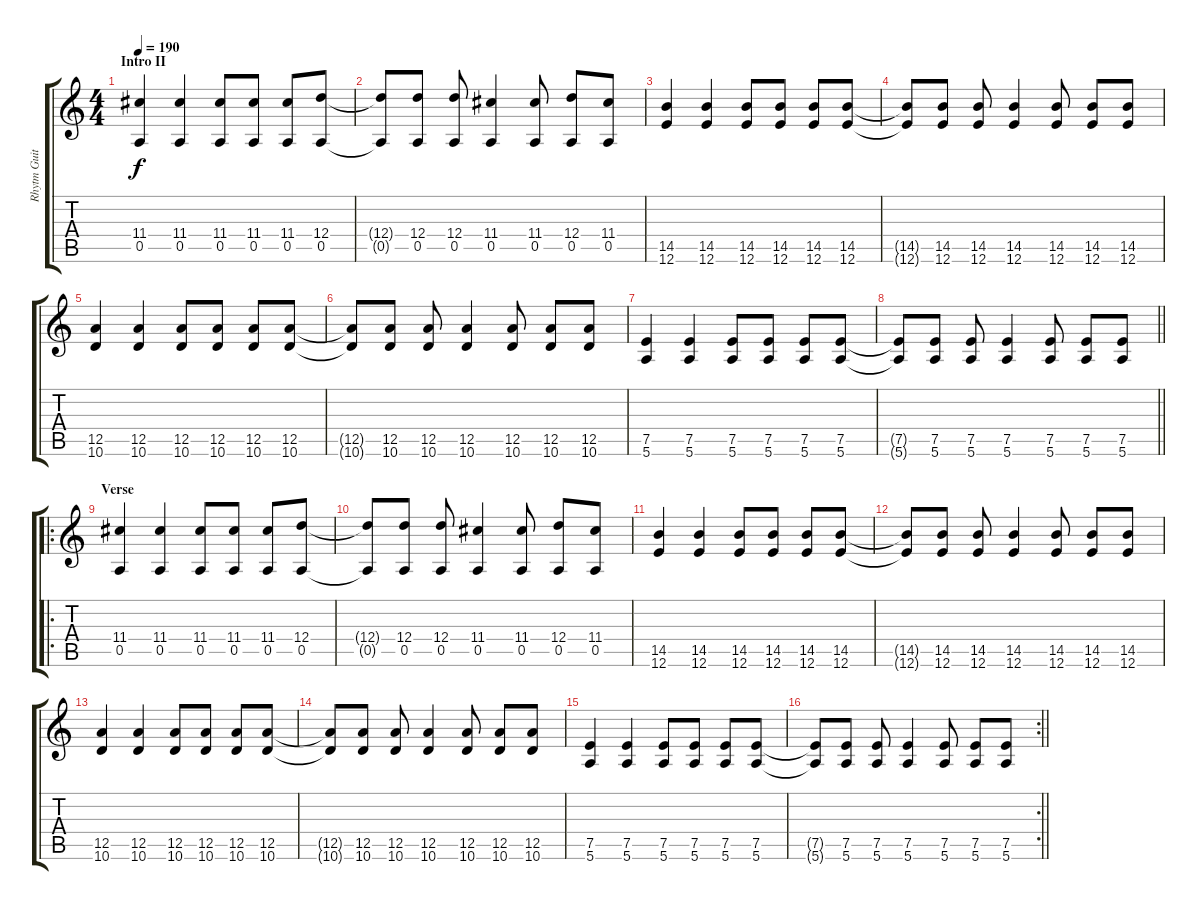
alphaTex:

\track ("Rhytm Guitar" "Rhytm Guit") {instrument distortionguitar}
\staff {score tabs}
\tuning (E4 B3 G3 D3 A2 E2) {hide}
\ts (4 4)
\section ("" "Intro II")
\tempo 190
\clef g2
\ks c
(11.4 0.5).4{dy f instrument overdrivenguitar} (11.4 0.5).4 (11.4 0.5).8 (11.4 0.5).8 (11.4 0.5).8 (12.4 0.5).8 |
(12.4{t} 0.5{t}).8 (12.4 0.5).8 (12.4 0.5).8 (11.4 0.5).4 (11.4 0.5).8 (12.4 0.5).8 (11.4 0.5).8 |
(14.5 12.6).4 (14.5 12.6).4 (14.5 12.6).8 (14.5 12.6).8 (14.5 12.6).8 (14.5 12.6).8 |
(14.5{t} 12.6{t}).8 (14.5 12.6).8 (14.5 12.6).8 (14.5 12.6).4 (14.5 12.6).8 (14.5 12.6).8 (14.5 12.6).8 |
(12.5 10.6).4 (12.5 10.6).4 (12.5 10.6).8 (12.5 10.6).8 (12.5 10.6).8 (12.5 10.6).8 |
(12.5{t} 10.6{t}).8 (12.5 10.6).8 (12.5 10.6).8 (12.5 10.6).4 (12.5 10.6).8 (12.5 10.6).8 (12.5 10.6).8 |
(7.5 5.6).4 (7.5 5.6).4 (7.5 5.6).8 (7.5 5.6).8 (7.5 5.6).8 (7.5 5.6).8 |
\barLineRight lightlight
(7.5{t} 5.6{t}).8 (7.5 5.6).8 (7.5 5.6).8 (7.5 5.6).4 (7.5 5.6).8 (7.5 5.6).8 (7.5 5.6).8 |
\ro
\section ("" "Verse")
(11.4 0.5).4 (11.4 0.5).4 (11.4 0.5).8 (11.4 0.5).8 (11.4 0.5).8 (12.4 0.5).8 |
(12.4{t} 0.5{t}).8 (12.4 0.5).8 (12.4 0.5).8 (11.4 0.5).4 (11.4 0.5).8 (12.4 0.5).8 (11.4 0.5).8 |
(14.5 12.6).4 (14.5 12.6).4 (14.5 12.6).8 (14.5 12.6).8 (14.5 12.6).8 (14.5 12.6).8 |
(14.5{t} 12.6{t}).8 (14.5 12.6).8 (14.5 12.6).8 (14.5 12.6).4 (14.5 12.6).8 (14.5 12.6).8 (14.5 12.6).8 |
(12.5 10.6).4 (12.5 10.6).4 (12.5 10.6).8 (12.5 10.6).8 (12.5 10.6).8 (12.5 10.6).8 |
(12.5{t} 10.6{t}).8 (12.5 10.6).8 (12.5 10.6).8 (12.5 10.6).4 (12.5 10.6).8 (12.5 10.6).8 (12.5 10.6).8 |
(7.5 5.6).4 (7.5 5.6).4 (7.5 5.6).8 (7.5 5.6).8 (7.5 5.6).8 (7.5 5.6).8 |
\rc 2
\barLineRight lightlight
(7.5{t} 5.6{t}).8 (7.5 5.6).8 (7.5 5.6).8 (7.5 5.6).4 (7.5 5.6).8 (7.5 5.6).8 (7.5 5.6).8
